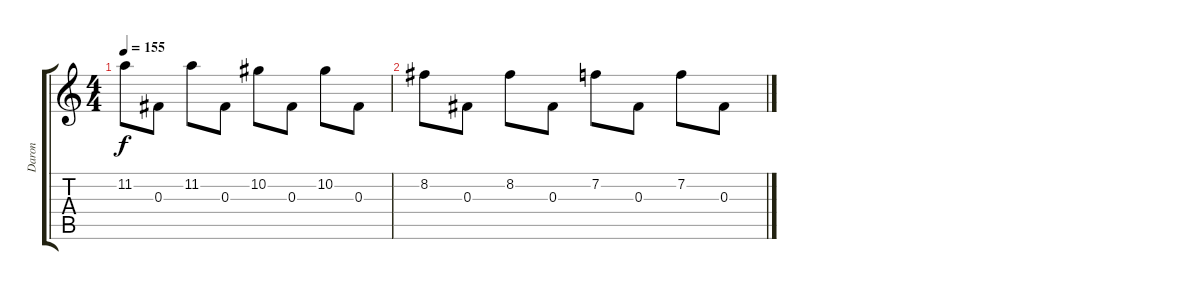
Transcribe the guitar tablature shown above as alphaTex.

\track ("Daron" "Daron") {instrument electricguitarclean}
\staff {score tabs}
\tuning (Eb4 Bb3 Gb3 Db3 Ab2 Db2) {hide}
\ts (4 4)
\tempo 155
\clef g2
\ks c
11.2.8{dy f} 0.3.8 11.2.8 0.3.8 10.2.8 0.3.8 10.2.8 0.3.8 |
8.2.8 0.3.8 8.2.8 0.3.8 7.2.8 0.3.8 7.2.8 0.3.8
